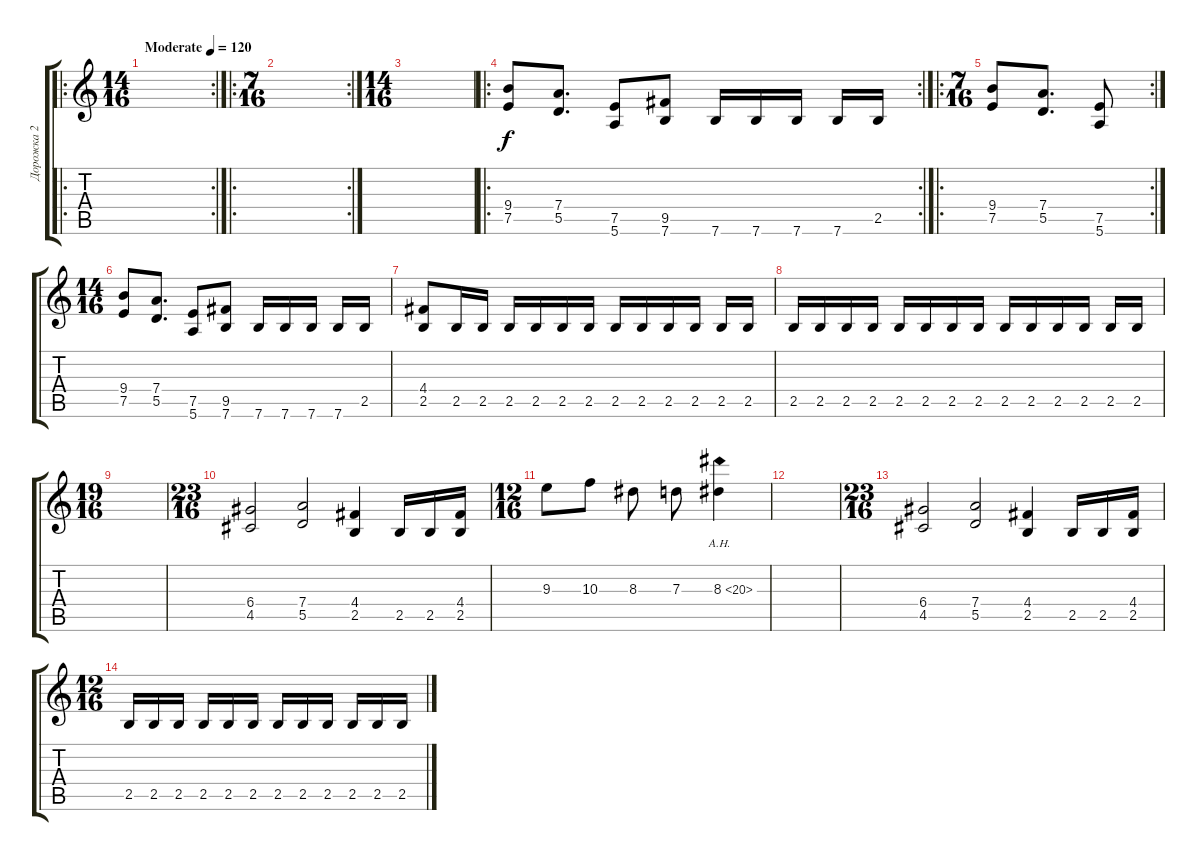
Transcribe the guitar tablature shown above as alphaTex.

\track ("Дорожка 2" "Дорожка 2") {instrument overdrivenguitar}
\staff {score tabs}
\tuning (E4 B3 G3 D3 A2 E2) {hide}
\ro
\rc 2
\ts (14 16)
\tempo (120 "Moderate")
\clef g2
\ks c
|
\ro
\rc 2
\ts (7 16)
|
\ts (14 16)
|
\ro
\rc 2
(9.4 7.5).8 (7.4 5.5).8{d} (7.5 5.6).8 (9.5 7.6).8 7.6.16 7.6.16 7.6.16 7.6.16 2.5.16 |
\ro
\rc 2
\ts (7 16)
(9.4 7.5).8 (7.4 5.5).8{d} (7.5 5.6).8 |
\ts (14 16)
(9.4 7.5).8 (7.4 5.5).8{d} (7.5 5.6).8 (9.5 7.6).8 7.6.16 7.6.16 7.6.16 7.6.16 2.5.16 |
(4.4 2.5).8 2.5.16 2.5.16 2.5.16 2.5.16 2.5.16 2.5.16 2.5.16 2.5.16 2.5.16 2.5.16 2.5.16 2.5.16 |
2.5.16 2.5.16 2.5.16 2.5.16 2.5.16 2.5.16 2.5.16 2.5.16 2.5.16 2.5.16 2.5.16 2.5.16 2.5.16 2.5.16 |
\ts (19 16)
|
\ts (23 16)
(6.4 4.5).2 (7.4 5.5).2 (4.4 2.5).4 2.5.16 2.5.16 (4.4 2.5).16 |
\ts (12 16)
9.3.8 10.3.8 8.3.8 7.3.8 8.3{ah 12}.4 |
|
\ts (23 16)
(6.4 4.5).2 (7.4 5.5).2 (4.4 2.5).4 2.5.16 2.5.16 (4.4 2.5).16 |
\ts (12 16)
2.5.16 2.5.16 2.5.16 2.5.16 2.5.16 2.5.16 2.5.16 2.5.16 2.5.16 2.5.16 2.5.16 2.5.16
